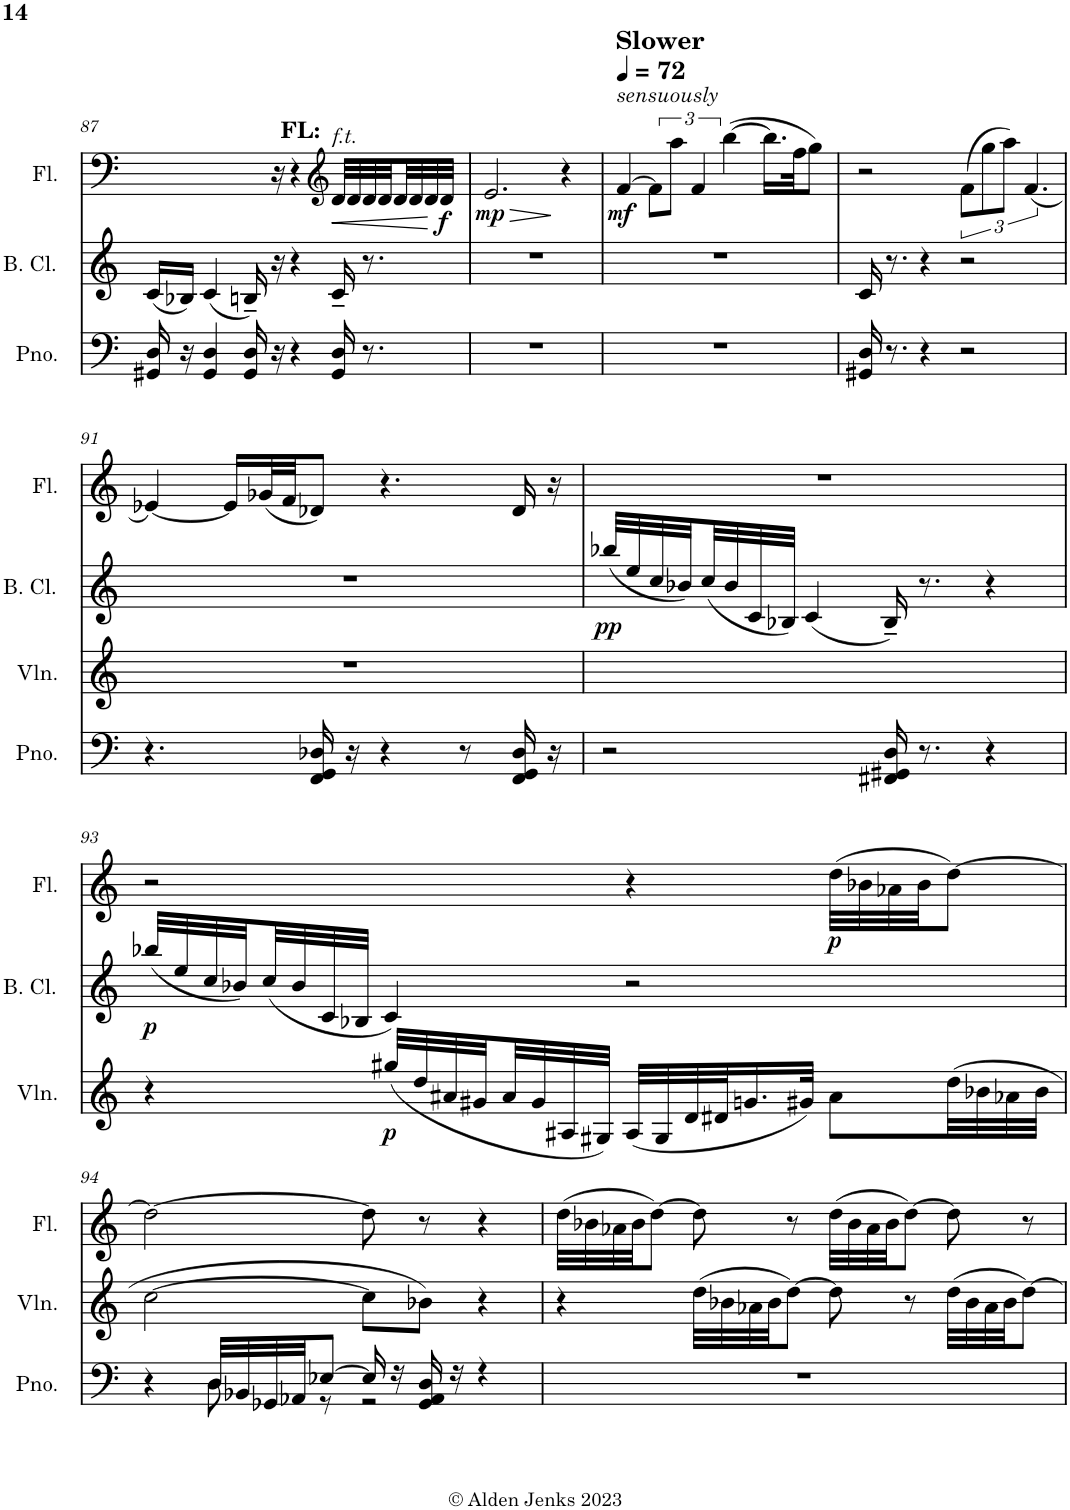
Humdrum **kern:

**kern	**kern	**dynam	**kern	**dynam	**kern	**dynam
*part4	*part3	*part3	*part2	*part2	*part1	*part1
*staff4	*staff3	*staff3	*staff2	*staff2	*staff1	*staff1
*I"Piano	*I"Violin	*	*I"Bass Clarinet (Bb)	*	*I"Flute	*
*I'Pno.	*I'Vln.	*	*I'B. Cl.	*	*I'Fl.	*
!!LO:PB:g=z
*clefF4	*clefG2	*	*clefG2	*	*clefG2	*
*	*	*	*Trd8c14	*	*	*
*k[]	*k[]	*	*k[]	*	*k[]	*
*M4/4	*M4/4	*	*M4/4	*	*M4/4	*
=87	=87	=87	=87	=87	=87	=87
16GG#X/ 16D/	1r	.	(16c/LL	.	(16CLL	.
16r	.	.	16B-X/JJ)	.	16BB-XJJ)	.
4GG#/ 4D/	.	.	(4c/	.	4C	.
16GG#/ 16D/	.	.	16Bn~/)	.	16BBn~	.
16r	.	.	16r	.	16r	.
!	!	!	!	!	!LO:TX:a:B:t=FL&colon;	!
4r	.	.	4r	.	4r	.
*	*	*	*	*	*clefG2	*
!	!	!	!	!	!LO:TX:a:i:t=f.t.	!
!	!	!	!	!	!	!LO:HP:b
16GG#/ 16D/	.	.	16c~/	.	32d/LLL	<
.	.	.	.	.	32d/	.
8.r	.	.	8.r	.	32d/	.
.	.	.	.	.	32d/	.
.	.	.	.	.	32d/	.
.	.	.	.	.	32d/	.
.	.	.	.	.	32d/	.
!	!	!	!	!	!	!LO:DY:n=1:b
.	.	.	.	.	32d/JJJ	[ f
=88	=88	=88	=88	=88	=88	=88
!	!	!	!	!	!	!LO:HP:b
!	!	!	!	!	!	!LO:DY:n=1:b
1r	1r	.	1r	.	2.e/	> mp
.	.	.	.	.	4r	]
=89	=89	=89	=89	=89	=89	=89
!	!	!	!	!	!LO:TX:a:i:t=sensuously	!
!	!	!	!	!	!	!LO:DY:b
1r	1r	.	1r	.	[6f/	mf
.	.	.	.	.	12f\L]	.
.	.	.	.	.	12aa\J	.
.	.	.	.	.	6f/	.
.	.	.	.	.	([4bb\	.
.	.	.	.	.	16.bb\LL]	.
.	.	.	.	.	32ff\JK	.
.	.	.	.	.	8gg\J)	.
=90	=90	=90	=90	=90	=90	=90
16GG#X/ 16D/	1r	.	16c/	.	2r	.
8.r	.	.	8.r	.	.	.
4r	.	.	4r	.	.	.
2r	.	.	2r	.	(12f\L	.
.	.	.	.	.	12gg\	.
.	.	.	.	.	12aa\J)	.
.	.	.	.	.	(6.f/	.
!!LO:LB:g=z
=91	=91	=91	=91	=91	=91	=91
4.r	1r	.	1r	.	[4e-X/)	.
.	.	.	.	.	16e-/LL]	.
.	.	.	.	.	(32g-X/L	.
.	.	.	.	.	32f/JJ	.
16FF/ 16GG/ 16D-X/	.	.	.	.	8d-X/J)	.
16r	.	.	.	.	.	.
4r	.	.	.	.	4.r	.
8r	.	.	.	.	.	.
16FF/ 16GG/ 16D-/	.	.	.	.	16d-/	.
16r	.	.	.	.	16r	.
=92	=92	=92	=92	=92	=92	=92
!	!	!	!	!LO:DY:b	!	!
2r	(32a-XLLL	.	(32bb-X/LLL	pp	1r	.
.	32d	.	32ee/	.	.	.
.	32B-X	.	32cc/	.	.	.
.	32A-X)	.	32b-X/)	.	.	.
.	(32B-	.	(32cc/	.	.	.
.	32A-	.	32b-/	.	.	.
.	32BB-X	.	32c/	.	.	.
.	32AA-XJJJ)	.	32B-X/JJJ)	.	.	.
.	(4BB-	.	(4c/	.	.	.
16FF#X/ 16GG#X/ 16D/	16AA-~)	.	16B-~/)	.	.	.
8.r	8.ryy	.	8.r	.	.	.
4r	4ryy	.	4r	.	.	.
!!LO:LB:g=z
=93	=93	=93	=93	=93	=93	=93
!	!	!	!	!LO:DY:b	!	!
1r	4r	.	(32bb-X/LLL	p	2r	.
.	.	.	32ee/	.	.	.
.	.	.	32cc/	.	.	.
.	.	.	32b-X/)	.	.	.
.	.	.	(32cc/	.	.	.
.	.	.	32b-/	.	.	.
.	.	.	32c/	.	.	.
.	.	.	32B-X/JJJ	.	.	.
!	!	!LO:DY:b	!	!	!	!
.	(32gg#X/LLL	p	4c/)	.	.	.
.	32dd/	.	.	.	.	.
.	32a#X/	.	.	.	.	.
.	32g#X/	.	.	.	.	.
.	32a#/	.	.	.	.	.
.	32g#/	.	.	.	.	.
.	32A#X/	.	.	.	.	.
.	32G#X/JJJ)	.	.	.	.	.
.	(32A#/LLL	.	2r	.	4r	.
.	32G#/	.	.	.	.	.
.	32d/	.	.	.	.	.
.	32d#X/J	.	.	.	.	.
.	16.gn/	.	.	.	.	.
.	32g#X/JJk)	.	.	.	.	.
!	!	!	!	!	!	!LO:DY:b
.	8a#\L	.	.	.	(32dd\LLL	p
.	.	.	.	.	32b-X\	.
.	.	.	.	.	32a-X\	.
.	.	.	.	.	32b-\JJ	.
.	(32dd\LL	.	.	.	[8dd\J)	.
.	32b-X\	.	.	.	.	.
.	32a-X\	.	.	.	.	.
.	32b-\JJJ	.	.	.	.	.
!!LO:LB:g=z
=94	=94	=94	=94	=94	=94	=94
*^	*	*	*	*	*	*
4r	4ryy	[2cc\	.	1r	.	2dd\_	.
32D/LLL	8D\	.	.	.	.	.	.
32BB-X/	.	.	.	.	.	.	.
32GG-X/	.	.	.	.	.	.	.
32AA-X/JJ	.	.	.	.	.	.	.
[8E-X/J	8r	.	.	.	.	.	.
16E-/]	2r	8cc\L]	.	.	.	8dd\]	.
16r	.	.	.	.	.	.	.
16GG-/ 16AA-/ 16D/	.	8b-X\J)	.	.	.	8r	.
16r	.	.	.	.	.	.	.
4r	.	4r	.	.	.	4r	.
*v	*v	*	*	*	*	*	*
=95	=95	=95	=95	=95	=95	=95
1r	4r	.	1r	.	(32dd\LLL	.
.	.	.	.	.	32b-X\	.
.	.	.	.	.	32a-X\	.
.	.	.	.	.	32b-\JJ	.
.	.	.	.	.	[8dd\J)	.
.	(32dd\LLL	.	.	.	8dd\]	.
.	32b-X\	.	.	.	.	.
.	32a-X\	.	.	.	.	.
.	32b-\JJ	.	.	.	.	.
.	[8dd\J)	.	.	.	8r	.
.	8dd\]	.	.	.	(32dd\LLL	.
.	.	.	.	.	32b-\	.
.	.	.	.	.	32a-\	.
.	.	.	.	.	32b-\JJ	.
.	8r	.	.	.	[8dd\J)	.
.	(32dd\LLL	.	.	.	8dd\]	.
.	32b-\	.	.	.	.	.
.	32a-\	.	.	.	.	.
.	32b-\JJ	.	.	.	.	.
.	[8dd\J)	.	.	.	8r	.
=	=	=	=	=	=	=
*-	*-	*-	*-	*-	*-	*-
